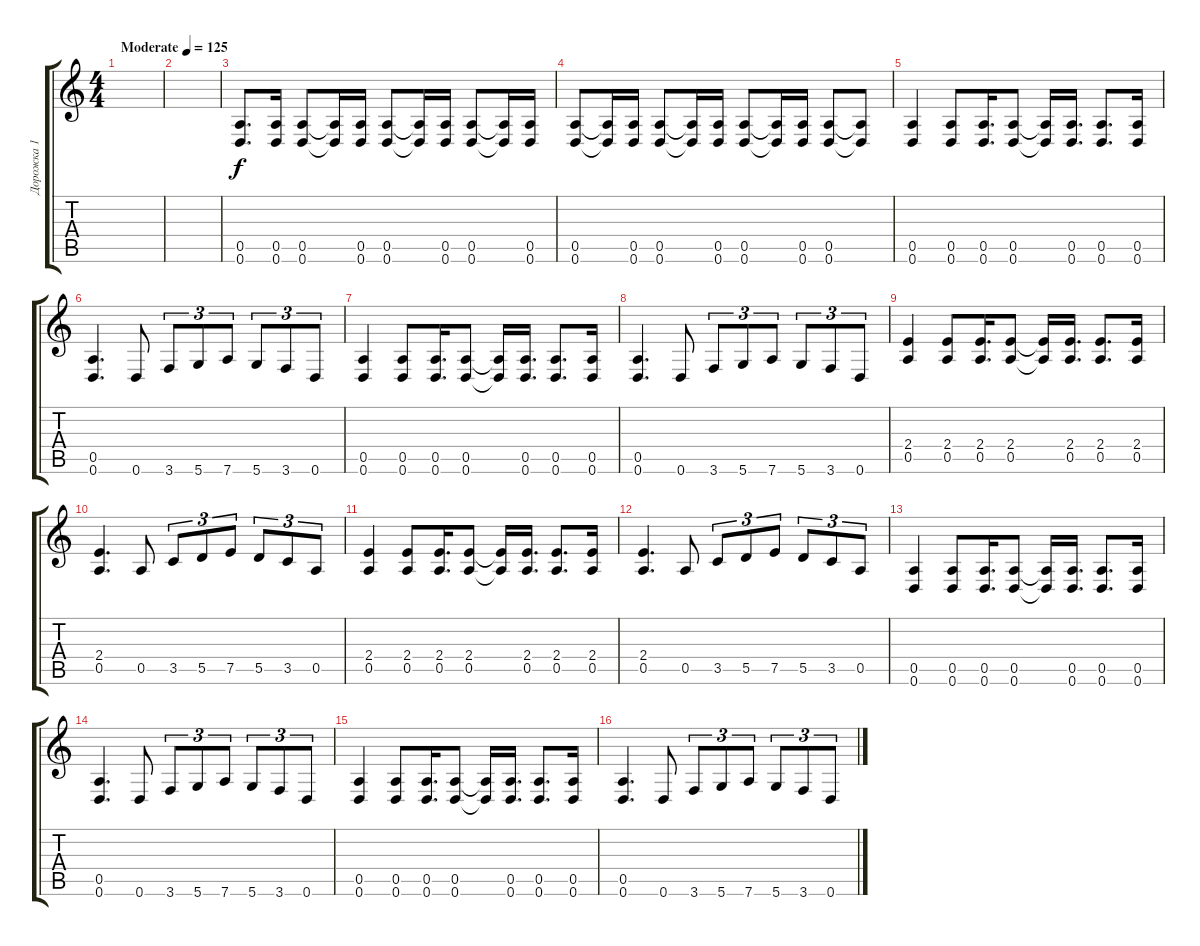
\track ("Дорожка 1" "Дорожка 1") {instrument distortionguitar}
\staff {score tabs}
\tuning (E4 B3 G3 D3 A2 D2) {hide}
\ts (4 4)
\tempo (125 "Moderate")
\clef g2
\ks c
|
|
(0.5 0.6).8{d} (0.5 0.6).16 (0.5 0.6).8 (0.5{t} 0.6{t}).16 (0.5 0.6).16 (0.5 0.6).8 (0.5{t} 0.6{t}).16 (0.5 0.6).16 (0.5 0.6).8 (0.5{t} 0.6{t}).16 (0.5 0.6).16 |
(0.5 0.6).8 (0.5{t} 0.6{t}).16 (0.5 0.6).16 (0.5 0.6).8 (0.5{t} 0.6{t}).16 (0.5 0.6).16 (0.5 0.6).8 (0.5{t} 0.6{t}).16 (0.5 0.6).16 (0.5 0.6).8 (0.5{t} 0.6{t}).8 |
(0.5 0.6).4 (0.5 0.6).8 (0.5 0.6).16{d} (0.5 0.6).8 (0.5{t} 0.6{t}).16 (0.5 0.6).16{d} (0.5 0.6).8{d} (0.5 0.6).16 |
(0.5 0.6).4{d} 0.6.8 3.6.8{tu (3 2)} 5.6.8{tu (3 2)} 7.6.8{tu (3 2)} 5.6.8{tu (3 2)} 3.6.8{tu (3 2)} 0.6.8{tu (3 2)} |
(0.5 0.6).4 (0.5 0.6).8 (0.5 0.6).16{d} (0.5 0.6).8 (0.5{t} 0.6{t}).16 (0.5 0.6).16{d} (0.5 0.6).8{d} (0.5 0.6).16 |
(0.5 0.6).4{d} 0.6.8 3.6.8{tu (3 2)} 5.6.8{tu (3 2)} 7.6.8{tu (3 2)} 5.6.8{tu (3 2)} 3.6.8{tu (3 2)} 0.6.8{tu (3 2)} |
(2.4 0.5).4 (2.4 0.5).8 (2.4 0.5).16{d} (2.4 0.5).8 (2.4{t} 0.5{t}).16 (2.4 0.5).16{d} (2.4 0.5).8{d} (2.4 0.5).16 |
(2.4 0.5).4{d} 0.5.8 3.5.8{tu (3 2)} 5.5.8{tu (3 2)} 7.5.8{tu (3 2)} 5.5.8{tu (3 2)} 3.5.8{tu (3 2)} 0.5.8{tu (3 2)} |
(2.4 0.5).4 (2.4 0.5).8 (2.4 0.5).16{d} (2.4 0.5).8 (2.4{t} 0.5{t}).16 (2.4 0.5).16{d} (2.4 0.5).8{d} (2.4 0.5).16 |
(2.4 0.5).4{d} 0.5.8 3.5.8{tu (3 2)} 5.5.8{tu (3 2)} 7.5.8{tu (3 2)} 5.5.8{tu (3 2)} 3.5.8{tu (3 2)} 0.5.8{tu (3 2)} |
(0.5 0.6).4 (0.5 0.6).8 (0.5 0.6).16{d} (0.5 0.6).8 (0.5{t} 0.6{t}).16 (0.5 0.6).16{d} (0.5 0.6).8{d} (0.5 0.6).16 |
(0.5 0.6).4{d} 0.6.8 3.6.8{tu (3 2)} 5.6.8{tu (3 2)} 7.6.8{tu (3 2)} 5.6.8{tu (3 2)} 3.6.8{tu (3 2)} 0.6.8{tu (3 2)} |
(0.5 0.6).4 (0.5 0.6).8 (0.5 0.6).16{d} (0.5 0.6).8 (0.5{t} 0.6{t}).16 (0.5 0.6).16{d} (0.5 0.6).8{d} (0.5 0.6).16 |
(0.5 0.6).4{d} 0.6.8 3.6.8{tu (3 2)} 5.6.8{tu (3 2)} 7.6.8{tu (3 2)} 5.6.8{tu (3 2)} 3.6.8{tu (3 2)} 0.6.8{tu (3 2)}
